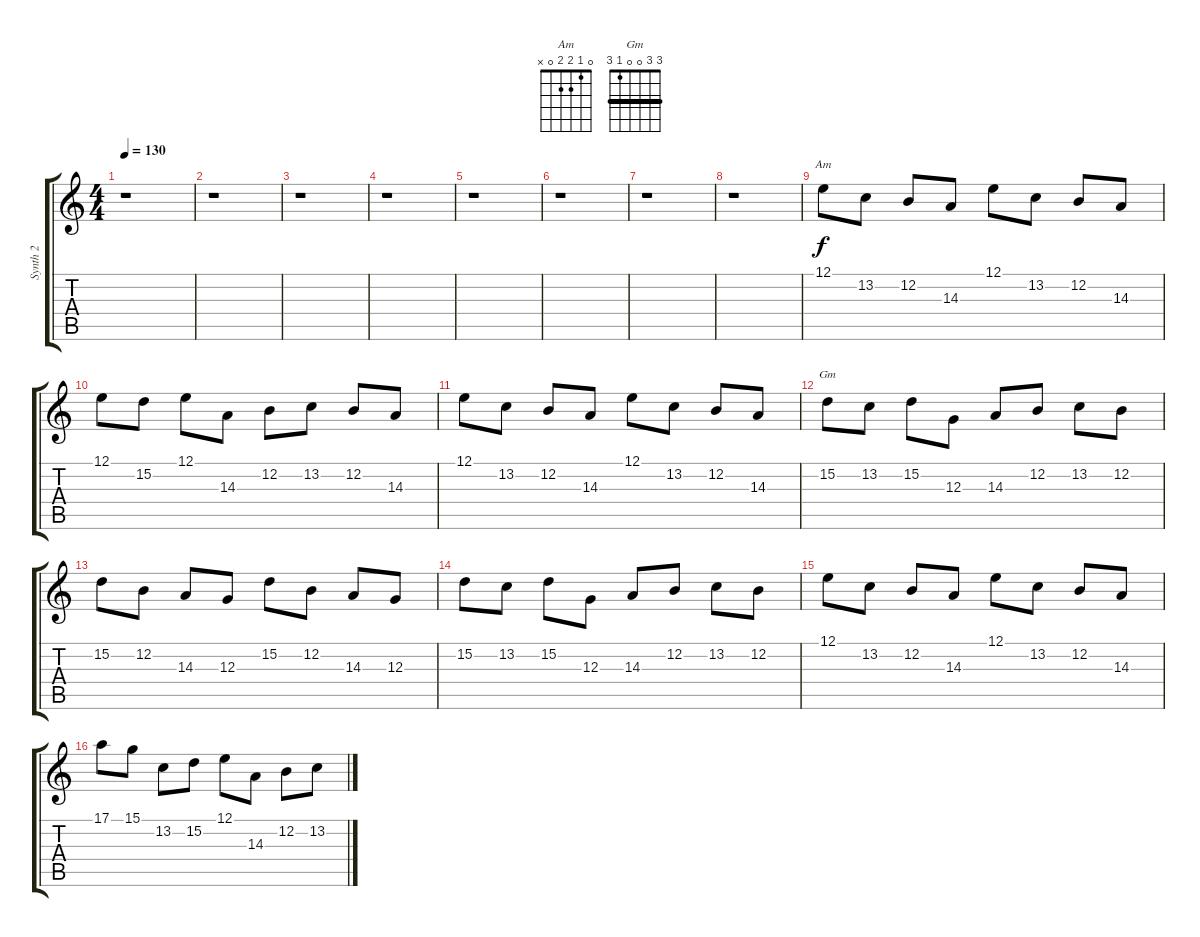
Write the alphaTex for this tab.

\track ("Synth 2" "Synth 2") {instrument pad4choir}
\staff {score tabs}
\tuning (E4 B3 G3 D3 A2 E2) {hide}
\chord ("Am" 0 1 2 2 0 x)
\chord ("Gm" 3 3 0 0 1 3) {barre 3}
\ts (4 4)
\tempo 130
\clef g2
\ks c
r.1{dy f} |
r.1 |
r.1 |
r.1 |
r.1 |
r.1 |
r.1 |
r.1 |
\section ("" "")
12.1.8{ch "Am"} 13.2.8 12.2.8 14.3.8 12.1.8 13.2.8 12.2.8 14.3.8 |
12.1.8 15.2.8 12.1.8 14.3.8 12.2.8 13.2.8 12.2.8 14.3.8 |
12.1.8 13.2.8 12.2.8 14.3.8 12.1.8 13.2.8 12.2.8 14.3.8 |
15.2.8{ch "Gm"} 13.2.8 15.2.8 12.3.8 14.3.8 12.2.8 13.2.8 12.2.8 |
15.2.8 12.2.8 14.3.8 12.3.8 15.2.8 12.2.8 14.3.8 12.3.8 |
15.2.8 13.2.8 15.2.8 12.3.8 14.3.8 12.2.8 13.2.8 12.2.8 |
12.1.8 13.2.8 12.2.8 14.3.8 12.1.8 13.2.8 12.2.8 14.3.8 |
17.1.8 15.1.8 13.2.8 15.2.8 12.1.8 14.3.8 12.2.8 13.2.8
